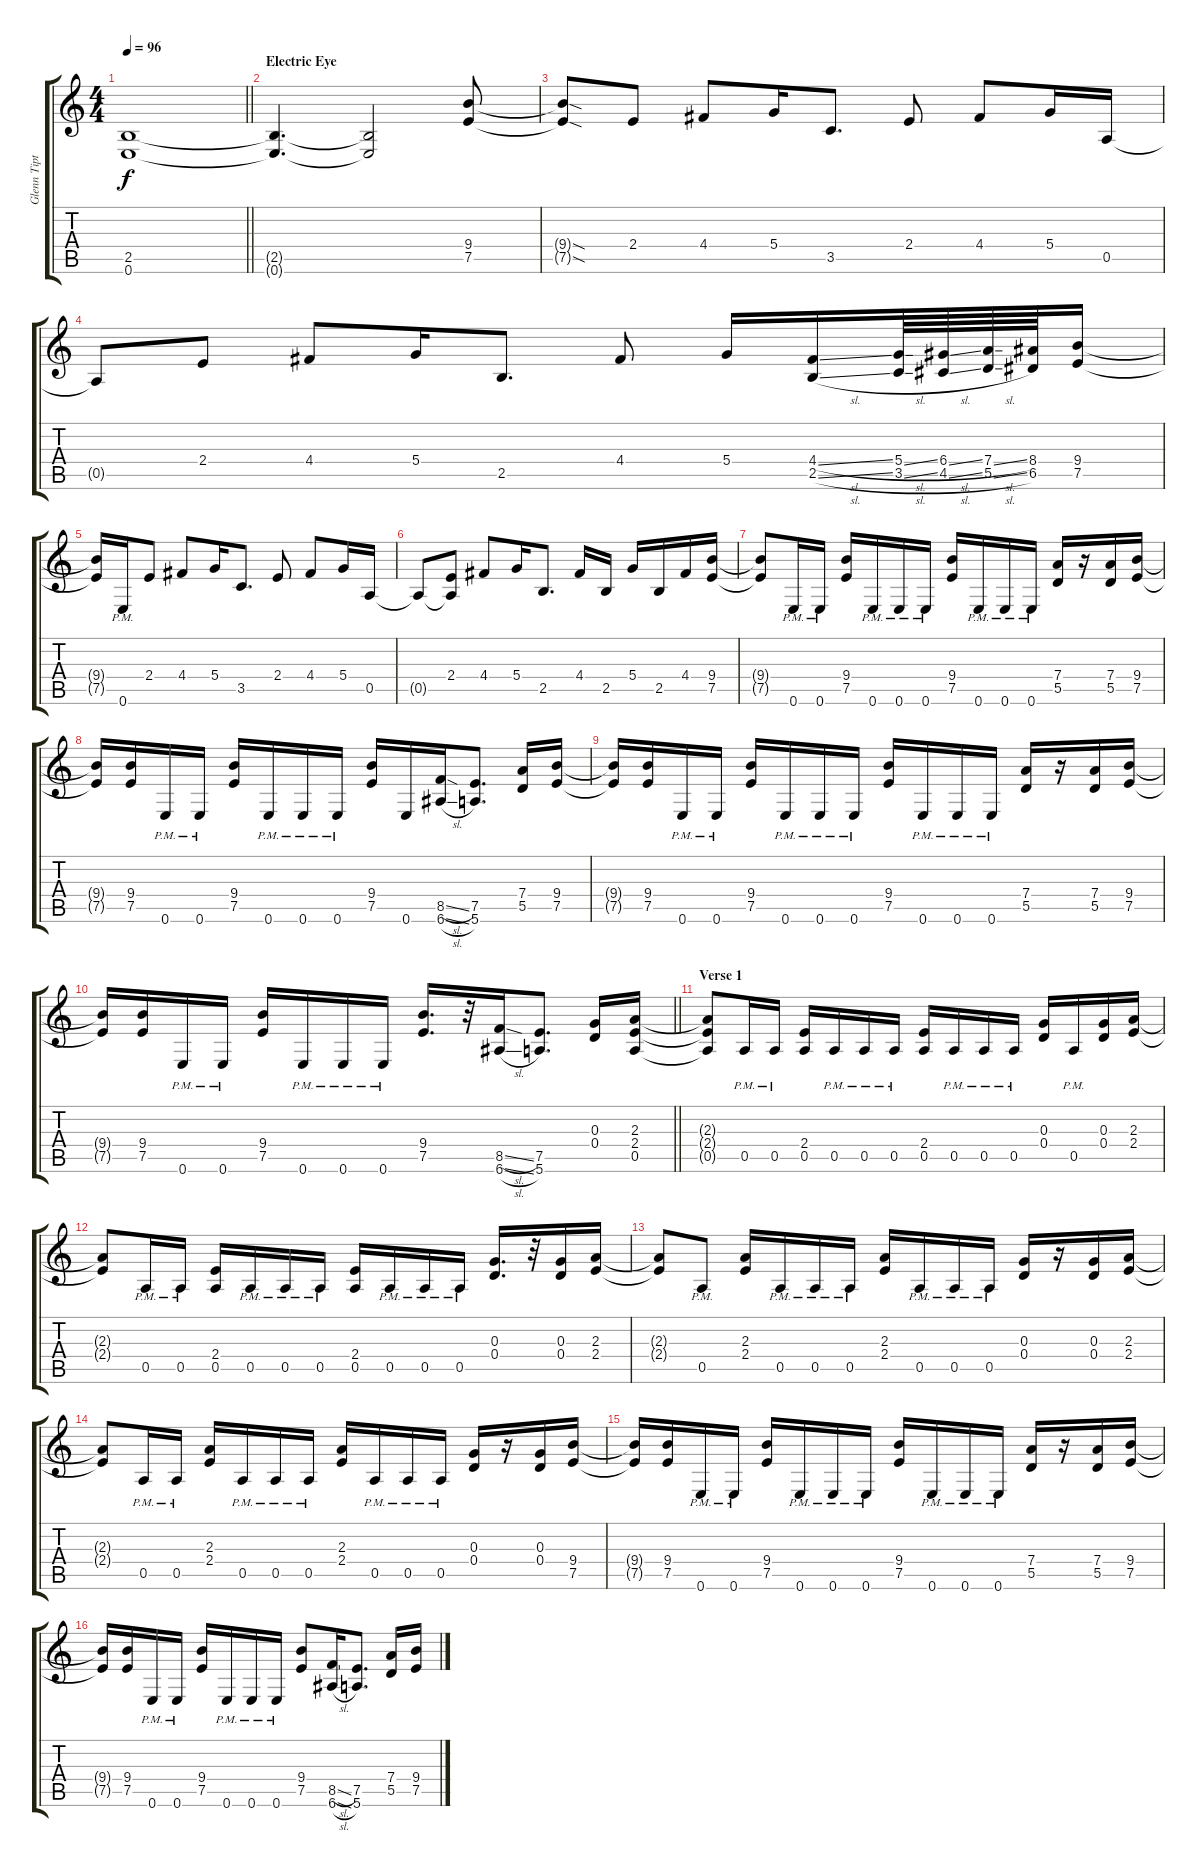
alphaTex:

\track ("Glenn Tipton" "Glenn Tipt") {instrument distortionguitar}
\staff {score tabs}
\tuning (E4 B3 G3 D3 A2 E2) {hide}
\ts (4 4)
\tempo 96
\clef g2
\barLineRight lightlight
\ks c
(2.5 0.6).1{dy f volume 14 balance 15} |
\section ("" "Electric Eye")
(2.5{t} 0.6{t}).4{d} (2.5{t} 0.6{t}).2 (9.4 7.5).8 |
(9.4{sod t} 7.5{sod t}).8 2.4.8 4.4.8 5.4.16 3.5.8{d} 2.4.8 4.4.8 5.4.16 0.5.16 |
0.5{t}.8 2.4.8 4.4.8 5.4.16 2.5.8{d} 4.4.8 5.4.16 (4.4{sl} 2.5{sl}).16 (5.4{sl} 3.5{sl}).64 (6.4{sl} 4.5{sl}).64 (7.4{sl} 5.5{sl}).64 (8.4 6.5).64 (9.4 7.5).16 |
(9.4{t} 7.5{t}).16 0.6{pm}.16 2.4.8 4.4.8 5.4.16 3.5.8{d} 2.4.8 4.4.8 5.4.16 0.5.16 |
0.5{t}.8 (2.4 0.5{t}).8 4.4.8 5.4.16 2.5.8{d} 4.4.16 2.5.16 5.4.16 2.5.16 4.4.16 (9.4 7.5).16 |
(9.4{t} 7.5{t}).8 0.6{pm}.16 0.6{pm}.16 (9.4 7.5).16 0.6{pm}.16 0.6{pm}.16 0.6{pm}.16 (9.4 7.5).16 0.6{pm}.16 0.6{pm}.16 0.6{pm}.16 (7.4 5.5).16 r.16 (7.4 5.5).16 (9.4 7.5).16 |
(9.4{t} 7.5{t}).16 (9.4 7.5).16 0.6{pm}.16 0.6{pm}.16 (9.4 7.5).16 0.6{pm}.16 0.6{pm}.16 0.6{pm}.16 (9.4 7.5).16 0.6.16 (8.5{sl} 6.6{sl}).16 (7.5 5.6).8{d} (7.4 5.5).16 (9.4 7.5).16 |
(9.4{t} 7.5{t}).16 (9.4 7.5).16 0.6{pm}.16 0.6{pm}.16 (9.4 7.5).16 0.6{pm}.16 0.6{pm}.16 0.6{pm}.16 (9.4 7.5).16 0.6{pm}.16 0.6{pm}.16 0.6{pm}.16 (7.4 5.5).16 r.16 (7.4 5.5).16 (9.4 7.5).16 |
\barLineRight lightlight
(9.4{t} 7.5{t}).16 (9.4 7.5).16 0.6{pm}.16 0.6{pm}.16 (9.4 7.5).16 0.6{pm}.16 0.6{pm}.16 0.6{pm}.16 (9.4 7.5).16{d} r.32 (8.5{sl} 6.6{sl}).16 (7.5 5.6).8{d} (0.3 0.4).16 (2.3 2.4 0.5).16 |
\section ("" "Verse 1")
(2.3{t} 2.4{t} 0.5{t}).8 0.5{pm}.16 0.5{pm}.16 (2.4 0.5).16 0.5{pm}.16 0.5{pm}.16 0.5{pm}.16 (2.4 0.5).16 0.5{pm}.16 0.5{pm}.16 0.5{pm}.16 (0.3 0.4).16 0.5{pm}.16 (0.3 0.4).16 (2.3 2.4).16 |
(2.3{t} 2.4{t}).8 0.5{pm}.16 0.5{pm}.16 (2.4 0.5).16 0.5{pm}.16 0.5{pm}.16 0.5{pm}.16 (2.4 0.5).16 0.5{pm}.16 0.5{pm}.16 0.5{pm}.16 (0.3 0.4).16{d} r.32 (0.3 0.4).16 (2.3 2.4).16 |
(2.3{t} 2.4{t}).8 0.5{pm}.8 (2.3 2.4).16 0.5{pm}.16 0.5{pm}.16 0.5{pm}.16 (2.3 2.4).16 0.5{pm}.16 0.5{pm}.16 0.5{pm}.16 (0.3 0.4).16 r.16 (0.3 0.4).16 (2.3 2.4).16 |
(2.3{t} 2.4{t}).8 0.5{pm}.16 0.5{pm}.16 (2.3 2.4).16 0.5{pm}.16 0.5{pm}.16 0.5{pm}.16 (2.3 2.4).16 0.5{pm}.16 0.5{pm}.16 0.5{pm}.16 (0.3 0.4).16 r.16 (0.3 0.4).16 (9.4 7.5).16 |
(9.4{t} 7.5{t}).16 (9.4 7.5).16 0.6{pm}.16 0.6{pm}.16 (9.4 7.5).16 0.6{pm}.16 0.6{pm}.16 0.6{pm}.16 (9.4 7.5).16 0.6{pm}.16 0.6{pm}.16 0.6{pm}.16 (7.4 5.5).16 r.16 (7.4 5.5).16 (9.4 7.5).16 |
(9.4{t} 7.5{t}).16 (9.4 7.5).16 0.6{pm}.16 0.6{pm}.16 (9.4 7.5).16 0.6{pm}.16 0.6{pm}.16 0.6{pm}.16 (9.4 7.5).8 (8.5{sl} 6.6{sl}).16 (7.5 5.6).8{d} (7.4 5.5).16 (9.4 7.5).16
